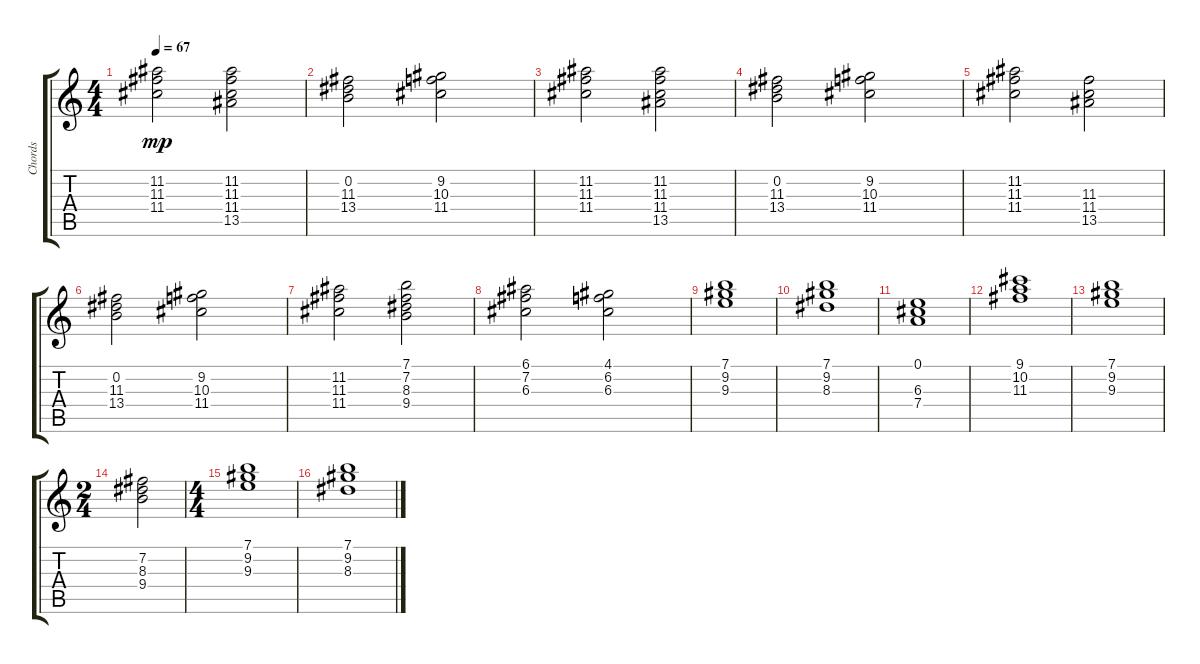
\track ("Chords" "Chords") {instrument acousticguitarsteel}
\staff {score tabs}
\tuning (E4 B3 G3 D3 A2 E2) {hide}
\ts (4 4)
\tempo 67
\clef g2
\ks c
(11.2 11.3 11.4).2{dy mp} (11.2 11.3 11.4 13.5).2 |
(0.2 11.3 13.4).2 (9.2 10.3 11.4).2 |
(11.2 11.3 11.4).2 (11.2 11.3 11.4 13.5).2 |
(0.2 11.3 13.4).2 (9.2 10.3 11.4).2 |
(11.2 11.3 11.4).2 (11.3 11.4 13.5).2 |
(0.2 11.3 13.4).2 (9.2 10.3 11.4).2 |
(11.2 11.3 11.4).2 (7.1 7.2 8.3 9.4).2 |
(6.1 7.2 6.3).2 (4.1 6.2 6.3).2 |
(7.1 9.2 9.3).1 |
(7.1 9.2 8.3).1 |
(0.1 6.3 7.4).1 |
(9.1 10.2 11.3).1 |
(7.1 9.2 9.3).1 |
\ts (2 4)
(7.2 8.3 9.4).2 |
\ts (4 4)
(7.1 9.2 9.3).1 |
(7.1 9.2 8.3).1
